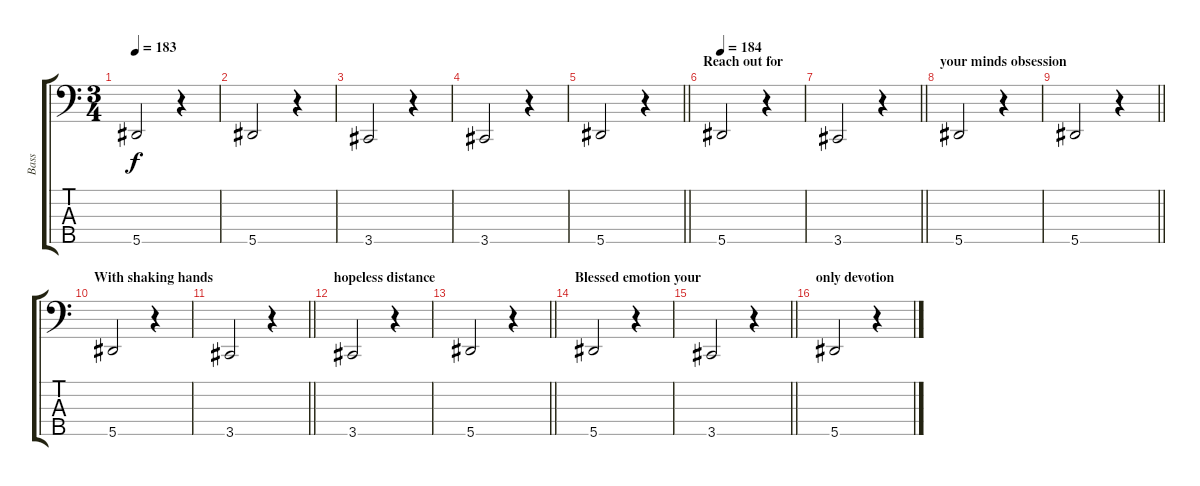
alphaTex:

\track ("Bass" "Bass") {instrument electricbasspick}
\staff {score tabs}
\tuning (Gb2 Db2 Ab1 Eb1 Bb0) {hide}
\ts (3 4)
\tempo 183
\clef f4
\ks c
5.5.2{dy f} r.4 |
5.5.2 r.4 |
3.5.2 r.4 |
3.5.2 r.4 |
\barLineRight lightlight
5.5.2 r.4 |
\section ("" "Reach out for ")
\tempo 184
5.5.2 r.4 |
\barLineRight lightlight
3.5.2 r.4 |
\section ("" "your minds obsession")
5.5.2 r.4 |
\barLineRight lightlight
5.5.2 r.4 |
\section ("" "With shaking hands ")
5.5.2 r.4 |
\barLineRight lightlight
3.5.2 r.4 |
\section ("" "hopeless distance")
3.5.2 r.4 |
\barLineRight lightlight
5.5.2 r.4 |
\section ("" "Blessed emotion your ")
5.5.2 r.4 |
\barLineRight lightlight
3.5.2 r.4 |
\section ("" "only devotion")
5.5.2 r.4
